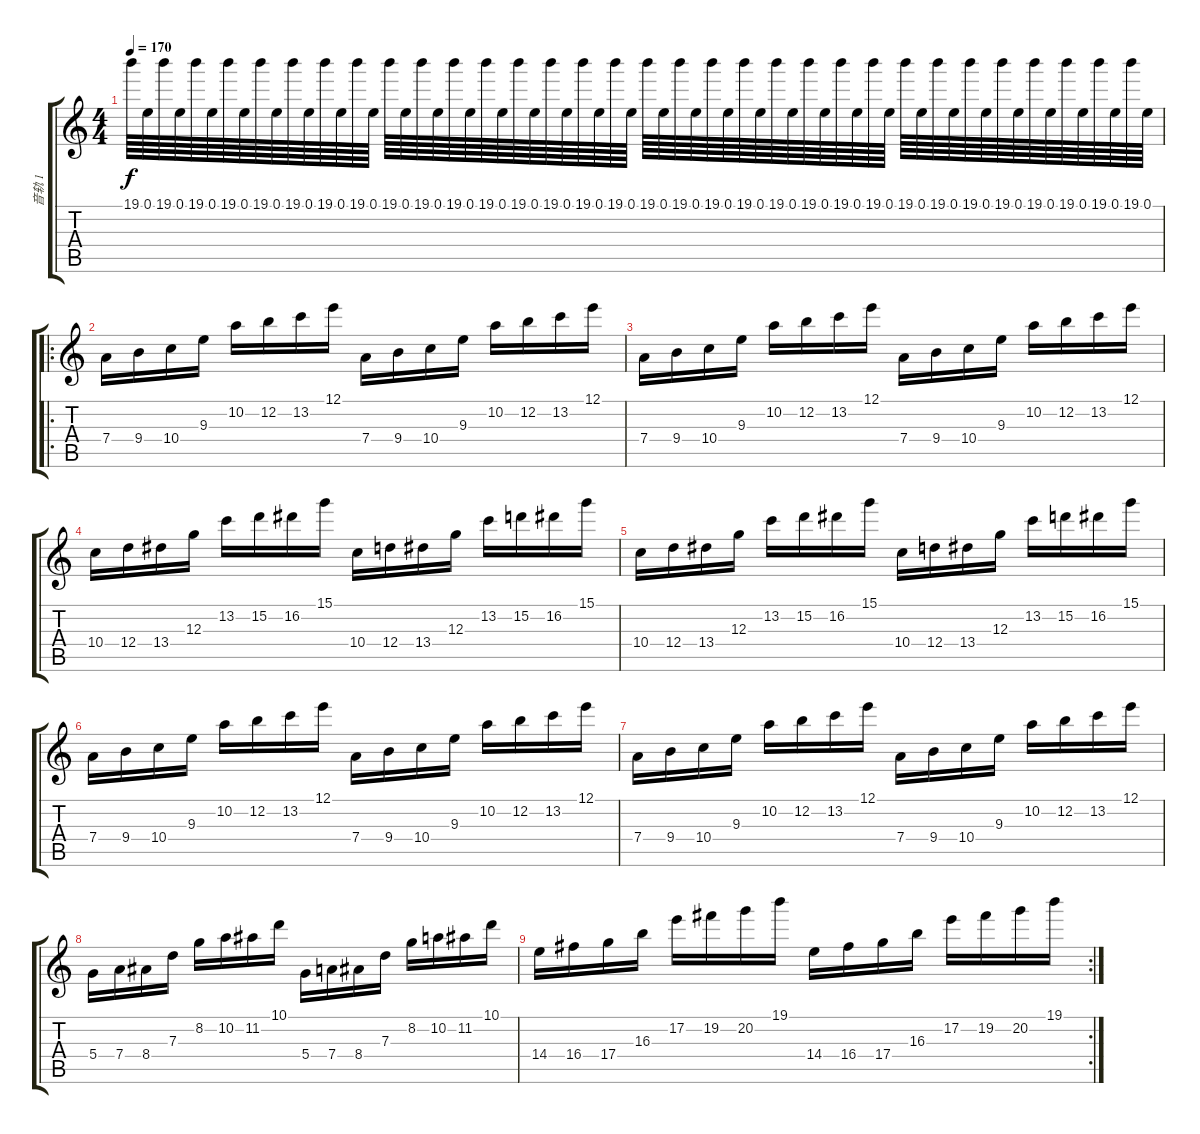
\track ("音轨 1" "音轨 1") {instrument acousticguitarsteel}
\staff {score tabs}
\tuning (E4 B3 G3 D3 A2 E2) {hide}
\ts (4 4)
\tempo 170
\clef g2
\ks c
19.1.64{dy f} 0.1.64 19.1.64 0.1.64 19.1.64 0.1.64 19.1.64 0.1.64 19.1.64 0.1.64 19.1.64 0.1.64 19.1.64 0.1.64 19.1.64 0.1.64 19.1.64 0.1.64 19.1.64 0.1.64 19.1.64 0.1.64 19.1.64 0.1.64 19.1.64 0.1.64 19.1.64 0.1.64 19.1.64 0.1.64 19.1.64 0.1.64 19.1.64 0.1.64 19.1.64 0.1.64 19.1.64 0.1.64 19.1.64 0.1.64 19.1.64 0.1.64 19.1.64 0.1.64 19.1.64 0.1.64 19.1.64 0.1.64 19.1.64 0.1.64 19.1.64 0.1.64 19.1.64 0.1.64 19.1.64 0.1.64 19.1.64 0.1.64 19.1.64 0.1.64 19.1.64 0.1.64 19.1.64 0.1.64 |
\ro
7.4.16 9.4.16 10.4.16 9.3.16 10.2.16 12.2.16 13.2.16 12.1.16 7.4.16 9.4.16 10.4.16 9.3.16 10.2.16 12.2.16 13.2.16 12.1.16 |
7.4.16 9.4.16 10.4.16 9.3.16 10.2.16 12.2.16 13.2.16 12.1.16 7.4.16 9.4.16 10.4.16 9.3.16 10.2.16 12.2.16 13.2.16 12.1.16 |
10.4.16 12.4.16 13.4.16 12.3.16 13.2.16 15.2.16 16.2.16 15.1.16 10.4.16 12.4.16 13.4.16 12.3.16 13.2.16 15.2.16 16.2.16 15.1.16 |
10.4.16 12.4.16 13.4.16 12.3.16 13.2.16 15.2.16 16.2.16 15.1.16 10.4.16 12.4.16 13.4.16 12.3.16 13.2.16 15.2.16 16.2.16 15.1.16 |
7.4.16 9.4.16 10.4.16 9.3.16 10.2.16 12.2.16 13.2.16 12.1.16 7.4.16 9.4.16 10.4.16 9.3.16 10.2.16 12.2.16 13.2.16 12.1.16 |
7.4.16 9.4.16 10.4.16 9.3.16 10.2.16 12.2.16 13.2.16 12.1.16 7.4.16 9.4.16 10.4.16 9.3.16 10.2.16 12.2.16 13.2.16 12.1.16 |
5.4.16 7.4.16 8.4.16 7.3.16 8.2.16 10.2.16 11.2.16 10.1.16 5.4.16 7.4.16 8.4.16 7.3.16 8.2.16 10.2.16 11.2.16 10.1.16 |
\rc 2
14.4.16 16.4.16 17.4.16 16.3.16 17.2.16 19.2.16 20.2.16 19.1.16 14.4.16 16.4.16 17.4.16 16.3.16 17.2.16 19.2.16 20.2.16 19.1.16
